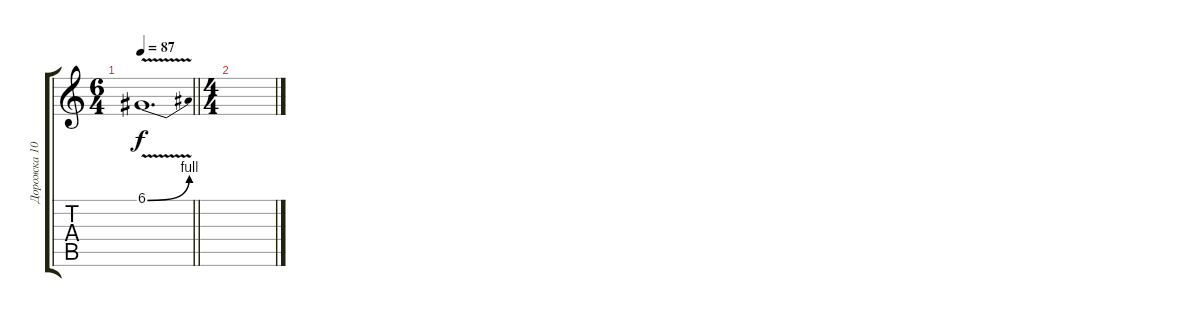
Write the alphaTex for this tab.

\track ("Дорожка 10" "Дорожка 10") {instrument lead1square}
\staff {score tabs}
\tuning (D4 A3 F3 C3 G2 C2) {hide}
\ts (6 4)
\tempo 87
\clef g2
\barLineRight lightlight
\ks c
6.1{be (bend 0 0 60 4) v}.1{d dy f} |
\ts (4 4)
